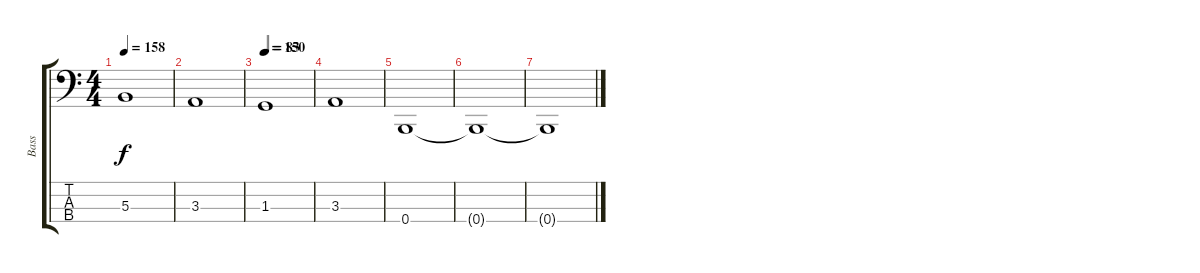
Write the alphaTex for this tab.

\track ("Bass" "Bass") {instrument electricbassfinger}
\staff {score tabs}
\tuning (E2 B1 Gb1 B0) {hide}
\ts (4 4)
\tempo 158
\clef f4
\ks c
5.3.1{dy f} |
3.3.1 |
\tempo 150
\tempo (83 0.03125)
1.3.1 |
3.3.1 |
0.4.1 |
0.4{t}.1 |
0.4{t}.1
